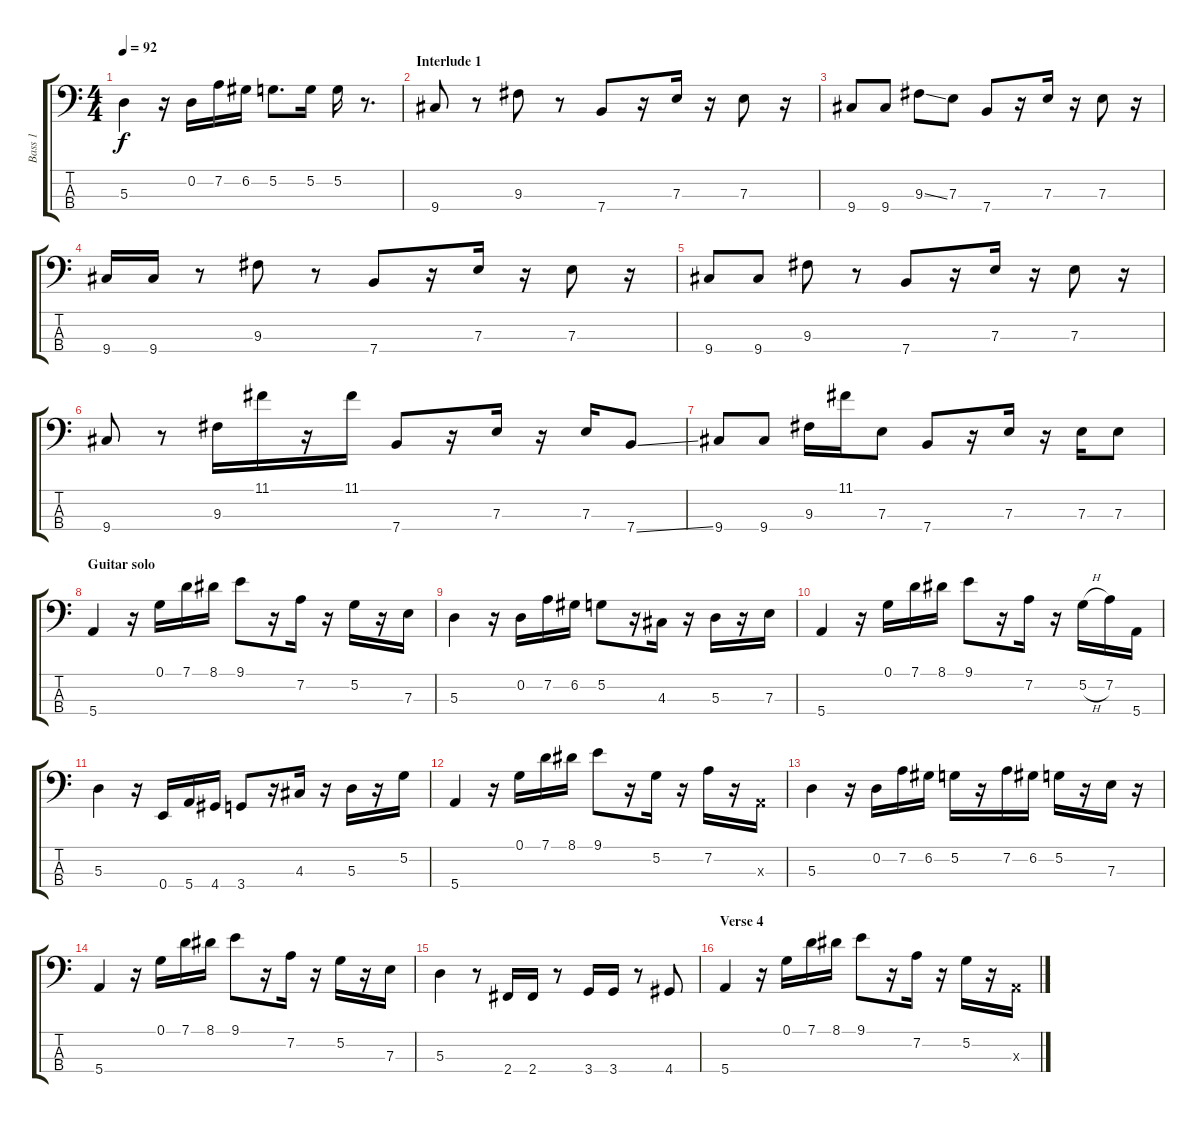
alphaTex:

\track ("Bass 1" "Bass 1") {instrument electricbassfinger}
\staff {score tabs}
\tuning (G2 D2 A1 E1) {hide}
\ts (4 4)
\tempo 92
\clef f4
\ks c
5.3.4{dy f} r.16 0.2.16 7.2.16 6.2.16 5.2.8{d} 5.2.16 5.2.16 r.8{d} |
\section ("" "Interlude 1")
9.4.8 r.8 9.3.8 r.8 7.4.8 r.16 7.3.16 r.16 7.3.8 r.16 |
9.4.8 9.4.8 9.3{ss}.8 7.3.8 7.4.8 r.16 7.3.16 r.16 7.3.8 r.16 |
9.4.16 9.4.16 r.8 9.3.8 r.8 7.4.8 r.16 7.3.16 r.16 7.3.8 r.16 |
9.4.8 9.4.8 9.3.8 r.8 7.4.8 r.16 7.3.16 r.16 7.3.8 r.16 |
9.4.8 r.8 9.3.16 11.1.16 r.16 11.1.16 7.4.8 r.16 7.3.16 r.16 7.3.16 7.4{ss}.8 |
9.4.8 9.4.8 9.3.16 11.1.16 7.3.8 7.4.8 r.16 7.3.16 r.16 7.3.16 7.3.8 |
\section ("" "Guitar solo")
5.4.4 r.16 0.1.16 7.1.16 8.1.16 9.1.8 r.16 7.2.16 r.16 5.2.16 r.16 7.3.16 |
5.3.4 r.16 0.2.16 7.2.16 6.2.16 5.2.8 r.16 4.3.16 r.16 5.3.16 r.16 7.3.16 |
5.4.4 r.16 0.1.16 7.1.16 8.1.16 9.1.8 r.16 7.2.16 r.16 5.2{h}.16 7.2.16 5.4.16 |
5.3.4 r.16 0.4.16 5.4.16 4.4.16 3.4.8 r.16 4.3.16 r.16 5.3.16 r.16 5.2.16 |
5.4.4 r.16 0.1.16 7.1.16 8.1.16 9.1.8 r.16 5.2.16 r.16 7.2.16 r.16 0.3{x}.16 |
5.3.4 r.16 0.2.16 7.2.16 6.2.16 5.2.16 r.16 7.2.16 6.2.16 5.2.16 r.16 7.3.16 r.16 |
5.4.4 r.16 0.1.16 7.1.16 8.1.16 9.1.8 r.16 7.2.16 r.16 5.2.16 r.16 7.3.16 |
5.3.4 r.8 2.4.16 2.4.16 r.8 3.4.16 3.4.16 r.8 4.4.8 |
\section ("" "Verse 4")
5.4.4 r.16 0.1.16 7.1.16 8.1.16 9.1.8 r.16 7.2.16 r.16 5.2.16 r.16 0.3{x}.16
